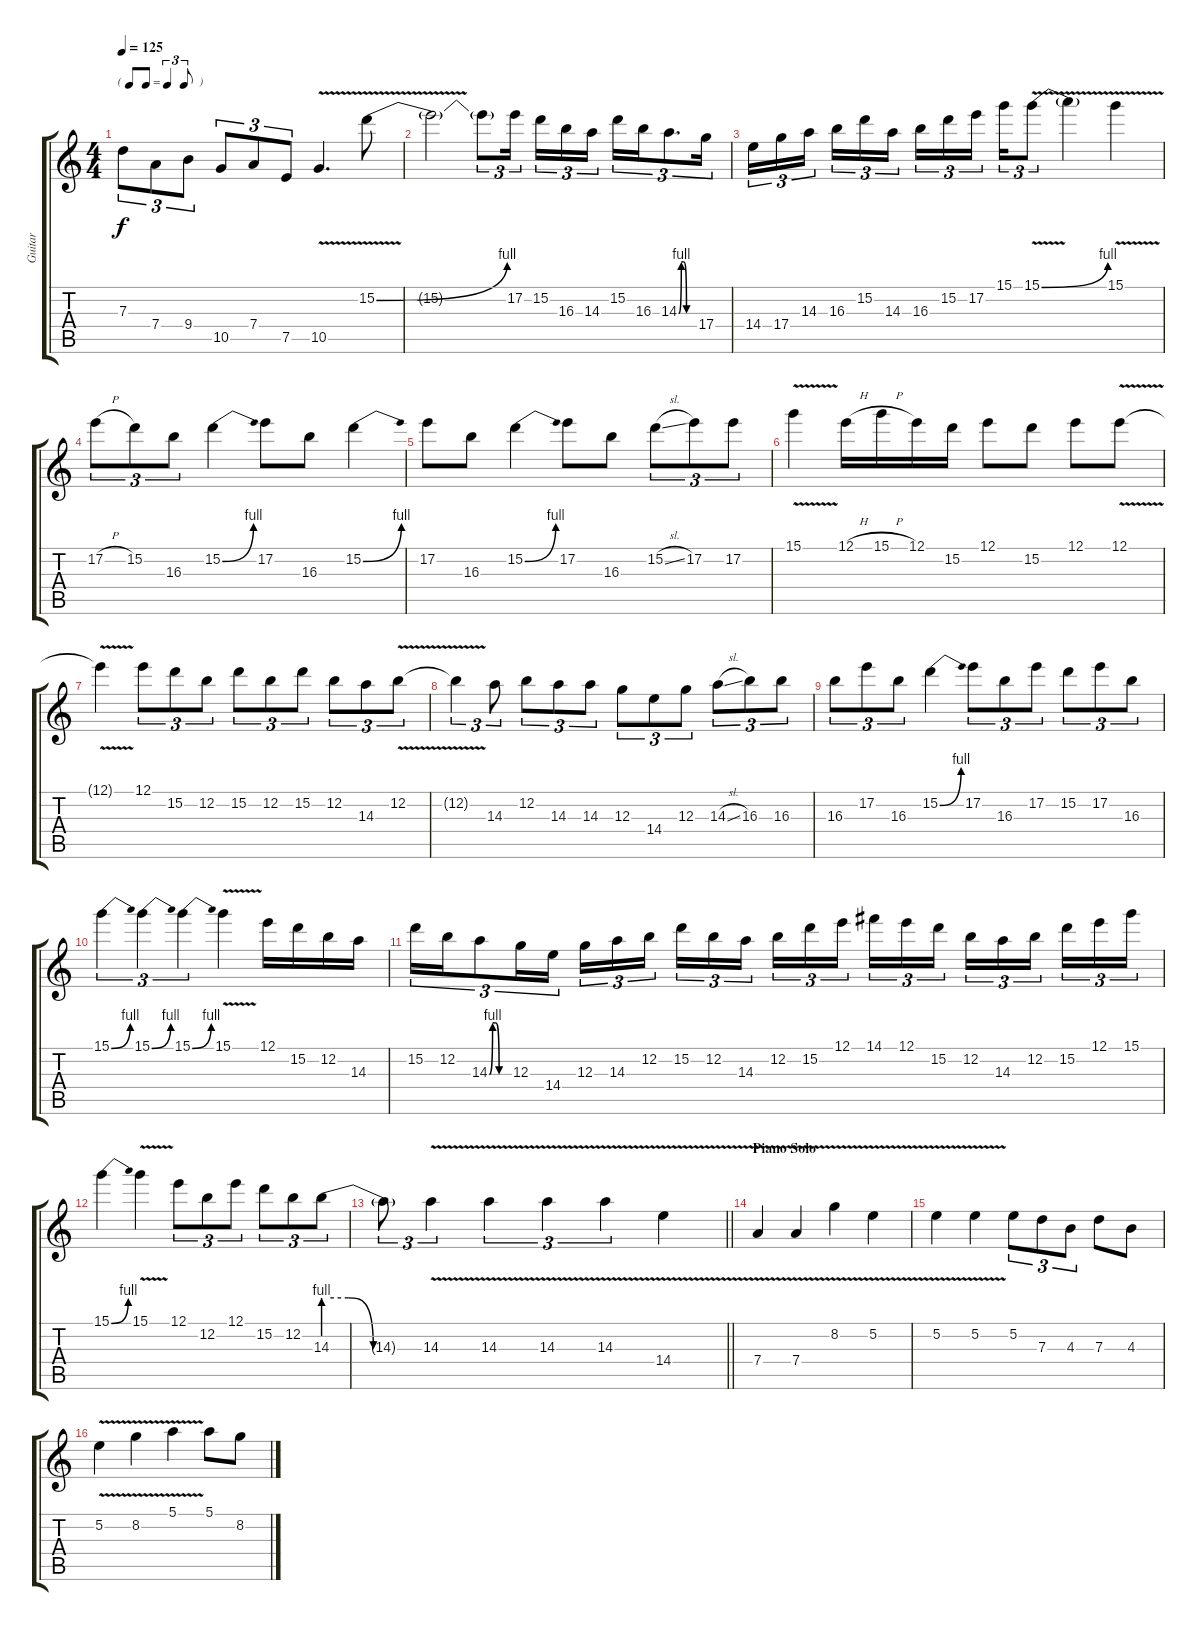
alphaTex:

\track ("Guitar" "Guitar") {instrument overdrivenguitar}
\staff {score tabs}
\tuning (E4 B3 G3 D3 A2 E2) {hide}
\ts (4 4)
\tf triplet8th
\tempo 125
\clef g2
\ks aminor
7.3.8{tu (3 2) dy f} 7.4.8{tu (3 2)} 9.4.8{tu (3 2)} 10.5.8{tu (3 2)} 7.4.8{tu (3 2)} 7.5.8{tu (3 2)} 10.5{v}.4{d} 15.2{be (bend 0 0 60 4) v}.8 |
15.2{t}.2 15.2{t}.8{tu (3 2)} 17.2.16{tu (3 2) beam splitsecondary} 15.2.16{tu (3 2)} 16.3.16{tu (3 2)} 14.3.16{tu (3 2)} 15.2.16{tu (3 2)} 16.3.16{tu (3 2)} 14.3{be (custom 0 0 10 4 20 4 30 0 60 0)}.8{d tu (3 2)} 17.4.16{tu (3 2)} |
14.4.16{tu (3 2)} 17.4.16{tu (3 2)} 14.3.16{tu (3 2) beam splitsecondary} 16.3.16{tu (3 2)} 15.2.16{tu (3 2)} 14.3.16{tu (3 2)} 16.3.16{tu (3 2)} 15.2.16{tu (3 2)} 17.2.16{tu (3 2) beam splitsecondary} 15.1.16{tu (3 2)} 15.1{be (bend 0 0 60 4) v}.8{tu (3 2)} 15.1{t}.4 15.1{v}.4 |
17.2{h}.8{tu (3 2)} 15.2.8{tu (3 2)} 16.3.8{tu (3 2)} 15.2{be (bend 0 0 60 4)}.4 17.2.8 16.3.8 15.2{be (bend 0 0 60 4)}.4 |
17.2.8 16.3.8 15.2{be (bend 0 0 60 4)}.4 17.2.8 16.3.8 15.2{sl}.8{tu (3 2)} 17.2.8{tu (3 2)} 17.2.8{tu (3 2)} |
15.1{v}.4 12.1{h}.16 15.1{h}.16 12.1.16 15.2.16 12.1.8 15.2.8 12.1.8 12.1{v}.8 |
12.1{t}.4 12.1.8{tu (3 2)} 15.2.8{tu (3 2)} 12.2.8{tu (3 2)} 15.2.8{tu (3 2)} 12.2.8{tu (3 2)} 15.2.8{tu (3 2)} 12.2.8{tu (3 2)} 14.3.8{tu (3 2)} 12.2{v}.8{tu (3 2)} |
12.2{t}.4{tu (3 2)} 14.3.8{tu (3 2)} 12.2.8{tu (3 2)} 14.3.8{tu (3 2)} 14.3.8{tu (3 2)} 12.3.8{tu (3 2)} 14.4.8{tu (3 2)} 12.3.8{tu (3 2)} 14.3{sl}.8{tu (3 2)} 16.3.8{tu (3 2)} 16.3.8{tu (3 2)} |
16.3.8{tu (3 2)} 17.2.8{tu (3 2)} 16.3.8{tu (3 2)} 15.2{be (bend 0 0 60 4)}.4 17.2.8{tu (3 2)} 16.3.8{tu (3 2)} 17.2.8{tu (3 2)} 15.2.8{tu (3 2)} 17.2.8{tu (3 2)} 16.3.8{tu (3 2)} |
15.1{be (bend 0 0 60 4)}.4{tu (3 2)} 15.1{be (bend 0 0 60 4)}.4{tu (3 2)} 15.1{be (bend 0 0 60 4)}.4{tu (3 2)} 15.1{v}.4 12.1.16 15.2.16 12.2.16 14.3.16 |
15.2.16{tu (3 2)} 12.2.16{tu (3 2)} 14.3{be (custom 0 0 10 4 20 4 30 0 60 0)}.8{tu (3 2)} 12.3.16{tu (3 2)} 14.4.16{tu (3 2)} 12.3.16{tu (3 2)} 14.3.16{tu (3 2)} 12.2.16{tu (3 2) beam splitsecondary} 15.2.16{tu (3 2)} 12.2.16{tu (3 2)} 14.3.16{tu (3 2)} 12.2.16{tu (3 2)} 15.2.16{tu (3 2)} 12.1.16{tu (3 2) beam splitsecondary} 14.1.16{tu (3 2)} 12.1.16{tu (3 2)} 15.2.16{tu (3 2)} 12.2.16{tu (3 2)} 14.3.16{tu (3 2)} 12.2.16{tu (3 2) beam splitsecondary} 15.2.16{tu (3 2)} 12.1.16{tu (3 2)} 15.1.16{tu (3 2)} |
15.1{be (bend 0 0 60 4)}.4 15.1{v}.4 12.1.8{tu (3 2)} 12.2.8{tu (3 2)} 12.1.8{tu (3 2)} 15.2.8{tu (3 2)} 12.2.8{tu (3 2)} 14.3{be (custom 0 4 15 4 30 0 60 0)}.8{tu (3 2)} |
\barLineRight lightlight
14.3{t}.8{tu (3 2)} 14.3{v}.4{tu (3 2)} 14.3{v}.4{tu (3 2)} 14.3{v}.4{tu (3 2)} 14.3{v}.4{tu (3 2)} 14.4{v}.4 |
\section ("" "Piano Solo")
7.4{v}.4 7.4{v}.4 8.2{v}.4 5.2{v}.4 |
5.2{v}.4 5.2{v}.4 5.2.8{tu (3 2)} 7.3.8{tu (3 2)} 4.3.8{tu (3 2)} 7.3.8 4.3.8 |
5.2{v}.4 8.2{v}.4 5.1{v}.4 5.1.8 8.2.8
